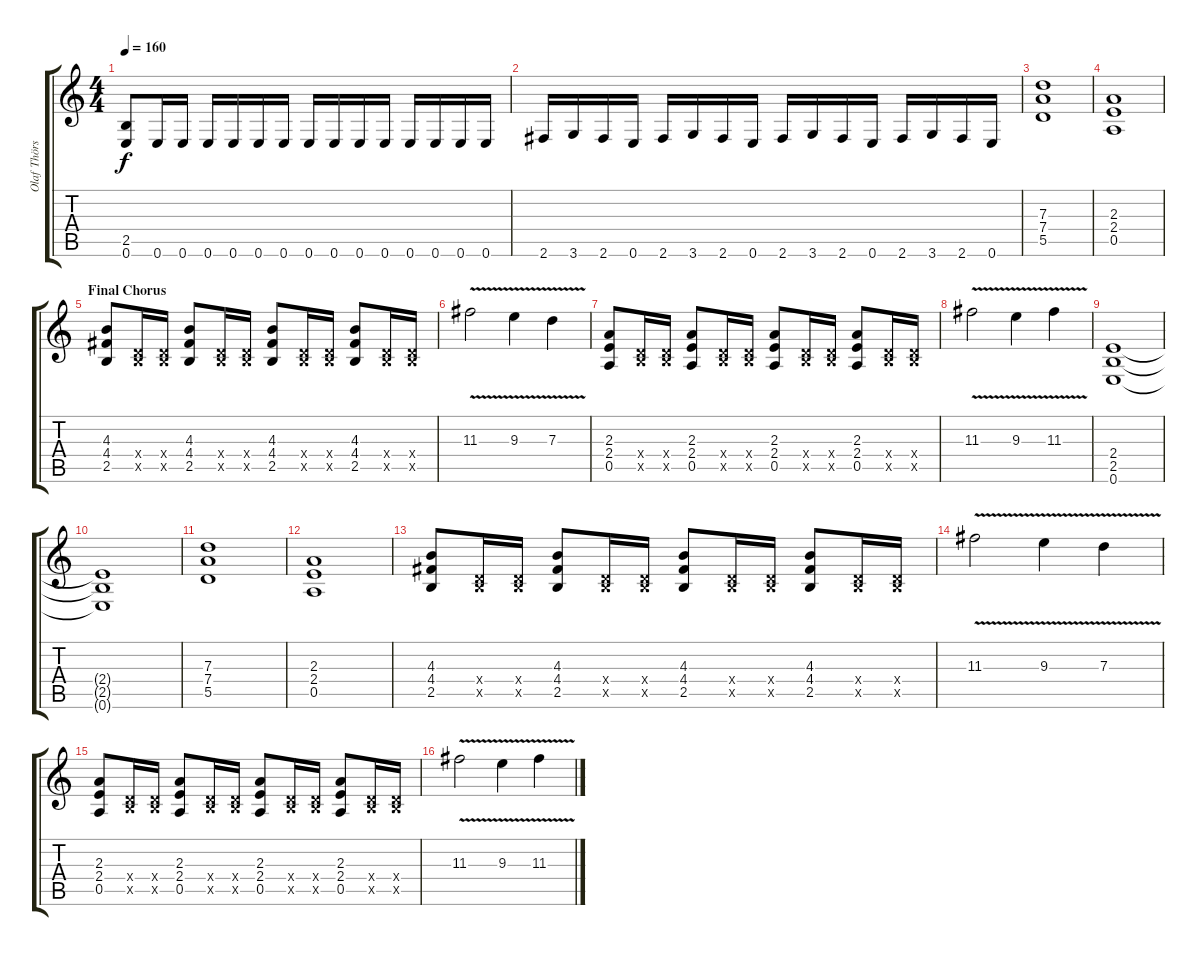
\track ("Olaf Thörsen" "Olaf Thörs") {instrument distortionguitar}
\staff {score tabs}
\tuning (E4 B3 G3 D3 A2 E2) {hide}
\ts (4 4)
\tempo 160
\clef g2
\ks c
(2.5 0.6).8{dy f} 0.6.16 0.6.16 0.6.16 0.6.16 0.6.16 0.6.16 0.6.16 0.6.16 0.6.16 0.6.16 0.6.16 0.6.16 0.6.16 0.6.16 |
2.6.16 3.6.16 2.6.16 0.6.16 2.6.16 3.6.16 2.6.16 0.6.16 2.6.16 3.6.16 2.6.16 0.6.16 2.6.16 3.6.16 2.6.16 0.6.16 |
(7.3 7.4 5.5).1 |
(2.3 2.4 0.5).1 |
\section ("" "Final Chorus")
(4.3 4.4 2.5).8 (0.4{x} 2.5{x}).16 (0.4{x} 2.5{x}).16 (4.3 4.4 2.5).8 (0.4{x} 2.5{x}).16 (0.4{x} 2.5{x}).16 (4.3 4.4 2.5).8 (0.4{x} 2.5{x}).16 (0.4{x} 2.5{x}).16 (4.3 4.4 2.5).8 (0.4{x} 2.5{x}).16 (0.4{x} 2.5{x}).16 |
11.3{v}.2 9.3{v}.4 7.3{v}.4 |
(2.3 2.4 0.5).8 (0.4{x} 2.5{x}).16 (0.4{x} 2.5{x}).16 (2.3 2.4 0.5).8 (0.4{x} 2.5{x}).16 (0.4{x} 2.5{x}).16 (2.3 2.4 0.5).8 (0.4{x} 2.5{x}).16 (0.4{x} 2.5{x}).16 (2.3 2.4 0.5).8 (0.4{x} 2.5{x}).16 (0.4{x} 2.5{x}).16 |
11.3{v}.2 9.3{v}.4 11.3{v}.4 |
(2.4 2.5 0.6).1 |
(2.4{t} 2.5{t} 0.6{t}).1 |
(7.3 7.4 5.5).1 |
(2.3 2.4 0.5).1 |
(4.3 4.4 2.5).8 (0.4{x} 2.5{x}).16 (0.4{x} 2.5{x}).16 (4.3 4.4 2.5).8 (0.4{x} 2.5{x}).16 (0.4{x} 2.5{x}).16 (4.3 4.4 2.5).8 (0.4{x} 2.5{x}).16 (0.4{x} 2.5{x}).16 (4.3 4.4 2.5).8 (0.4{x} 2.5{x}).16 (0.4{x} 2.5{x}).16 |
11.3{v}.2 9.3{v}.4 7.3{v}.4 |
(2.3 2.4 0.5).8 (0.4{x} 2.5{x}).16 (0.4{x} 2.5{x}).16 (2.3 2.4 0.5).8 (0.4{x} 2.5{x}).16 (0.4{x} 2.5{x}).16 (2.3 2.4 0.5).8 (0.4{x} 2.5{x}).16 (0.4{x} 2.5{x}).16 (2.3 2.4 0.5).8 (0.4{x} 2.5{x}).16 (0.4{x} 2.5{x}).16 |
11.3{v}.2 9.3{v}.4 11.3{v}.4
